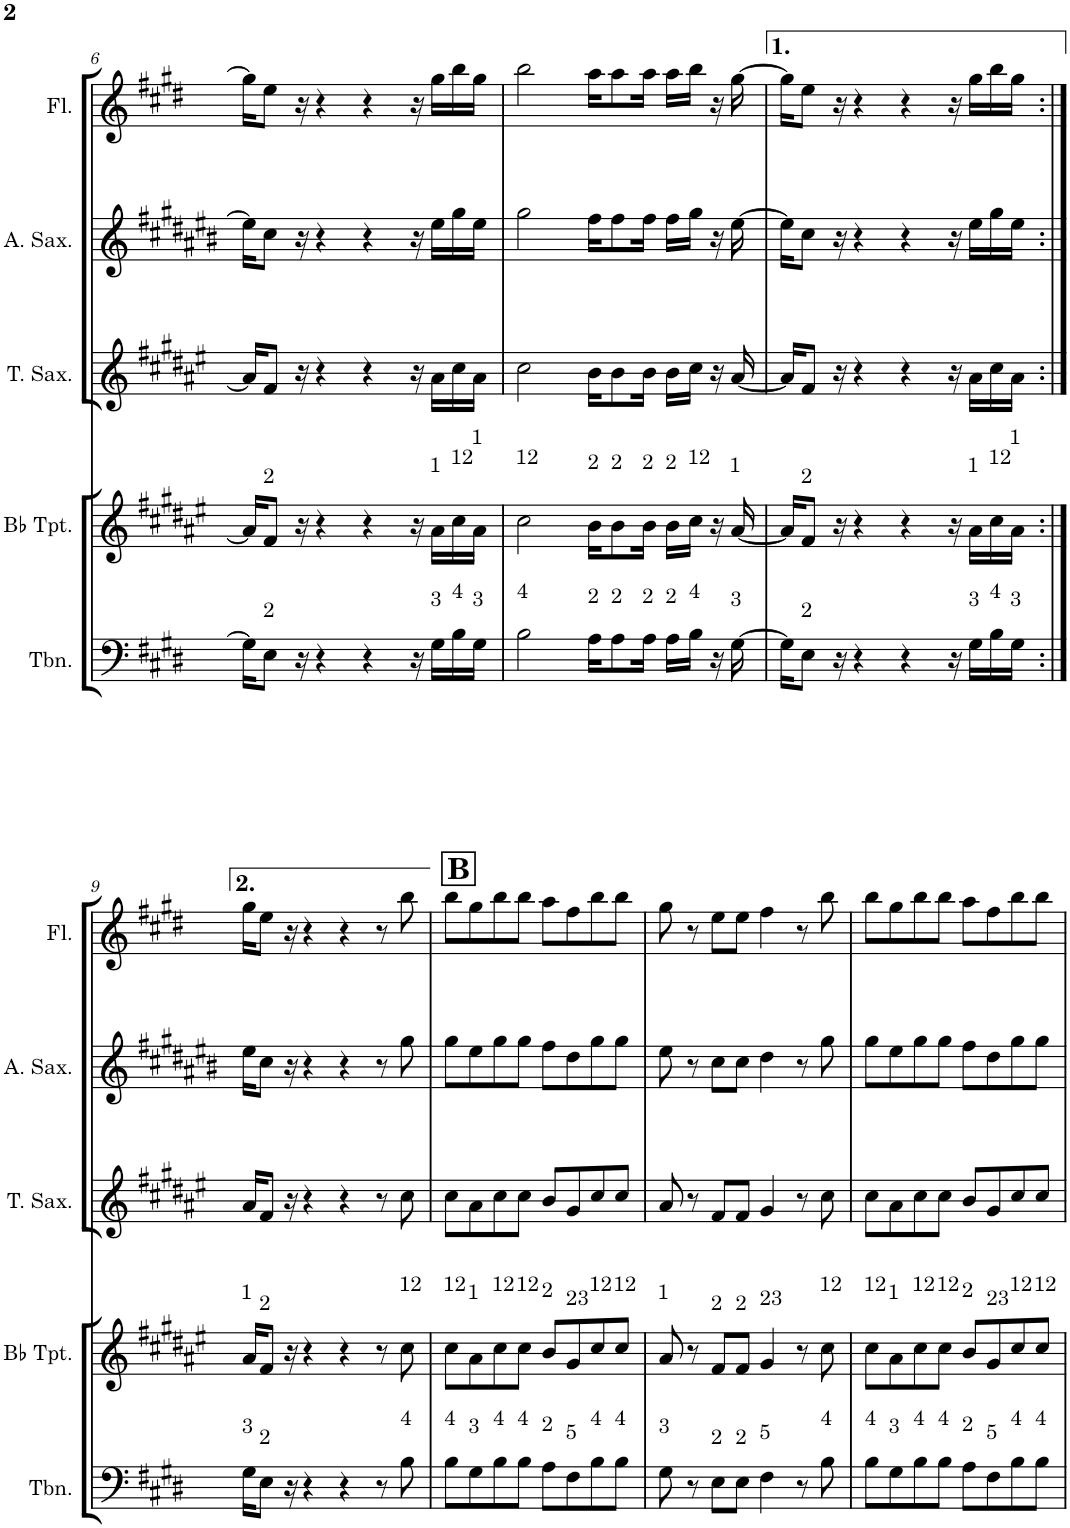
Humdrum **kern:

**kern	**kern	**kern	**kern	**kern
*part5	*part4	*part3	*part2	*part1
*staff5	*staff4	*staff3	*staff2	*staff1
*I"Trombone	*I"Bb Trumpet	*I"Tenor Saxophone	*I"Alto Saxophone	*I"Flute
*I'Tbn.	*I'Bb Tpt.	*I'T. Sax.	*I'A. Sax.	*I'Fl.
!!LO:PB:g=z
*clefF4	*clefG2	*clefG2	*clefG2	*clefG2
*	*Trd1c2	*Trd8c14	*Trd5c9	*
*k[f#c#g#d#]	*k[f#c#g#d#a#e#]	*k[f#c#g#d#a#e#]	*k[f#c#g#d#a#e#b#]	*k[f#c#g#d#]
*M4/4	*M4/4	*M4/4	*M4/4	*M4/4
=6	=6	=6	=6	=6
16G#\KL]	16a#/KL]	16a#/KL]	16ee#\KL]	16gg#\KL]
!	!LO:TX:a:t=2	!	!	!
!LO:TX:a:t=2	!	!	!	!
8E\J	8f#/J	8f#/J	8cc#\J	8ee\J
16r	16r	16r	16r	16r
4r	4r	4r	4r	4r
4r	4r	4r	4r	4r
16r	16r	16r	16r	16r
!	!LO:TX:a:t=1	!	!	!
!LO:TX:a:t=3	!	!	!	!
16G#\LL	16a#\LL	16a#\LL	16ee#\LL	16gg#\LL
!	!LO:TX:a:t=12	!	!	!
!LO:TX:a:t=4	!	!	!	!
16B\	16cc#\	16cc#\	16gg#\	16bb\
!	!LO:TX:a:t=1	!	!	!
!LO:TX:a:t=3	!	!	!	!
16G#\JJ	16a#\JJ	16a#\JJ	16ee#\JJ	16gg#\JJ
=7	=7	=7	=7	=7
!	!LO:TX:a:t=12	!	!	!
!LO:TX:a:t=4	!	!	!	!
2B\	2cc#\	2cc#\	2gg#\	2bb\
!	!LO:TX:a:t=2	!	!	!
!LO:TX:a:t=2	!	!	!	!
16A\KL	16b\KL	16b\KL	16ff#\KL	16aa\KL
!	!LO:TX:a:t=2	!	!	!
!LO:TX:a:t=2	!	!	!	!
8A\	8b\	8b\	8ff#\	8aa\
!	!LO:TX:a:t=2	!	!	!
!LO:TX:a:t=2	!	!	!	!
16A\Jk	16b\Jk	16b\Jk	16ff#\Jk	16aa\Jk
!	!LO:TX:a:t=2	!	!	!
!LO:TX:a:t=2	!	!	!	!
16A\LL	16b\LL	16b\LL	16ff#\LL	16aa\LL
!	!LO:TX:a:t=12	!	!	!
!LO:TX:a:t=4	!	!	!	!
16B\JJ	16cc#\JJ	16cc#\JJ	16gg#\JJ	16bb\JJ
16r	16r	16r	16r	16r
!	!LO:TX:a:t=1	!	!	!
!LO:TX:a:t=3	!	!	!	!
[16G#\	[16a#/	[16a#/	[16ee#\	[16gg#\
=8	=8	=8	=8	=8
16G#\KL]	16a#/KL]	16a#/KL]	16ee#\KL]	16gg#\KL]
!	!LO:TX:a:t=2	!	!	!
!LO:TX:a:t=2	!	!	!	!
8E\J	8f#/J	8f#/J	8cc#\J	8ee\J
16r	16r	16r	16r	16r
4r	4r	4r	4r	4r
4r	4r	4r	4r	4r
16r	16r	16r	16r	16r
!	!LO:TX:a:t=1	!	!	!
!LO:TX:a:t=3	!	!	!	!
16G#\LL	16a#\LL	16a#\LL	16ee#\LL	16gg#\LL
!	!LO:TX:a:t=12	!	!	!
!LO:TX:a:t=4	!	!	!	!
16B\	16cc#\	16cc#\	16gg#\	16bb\
!	!LO:TX:a:t=1	!	!	!
!LO:TX:a:t=3	!	!	!	!
16G#\JJ	16a#\JJ	16a#\JJ	16ee#\JJ	16gg#\JJ
!!LO:LB:g=z
!!LO:REH:place=s1:a:B:cj:fs=14:t=B:qo=3.5
=9:|!	=9:|!	=9:|!	=9:|!	=9:|!
!	!LO:TX:a:t=1	!	!	!
!LO:TX:a:t=3	!	!	!	!
16G#\KL	16a#/KL	16a#/KL	16ee#\KL	16gg#\KL
!	!LO:TX:a:t=2	!	!	!
!LO:TX:a:t=2	!	!	!	!
8E\J	8f#/J	8f#/J	8cc#\J	8ee\J
16r	16r	16r	16r	16r
4r	4r	4r	4r	4r
4r	4r	4r	4r	4r
8r	8r	8r	8r	8r
!	!LO:TX:a:t=12	!	!	!
!LO:TX:a:t=4	!	!	!	!
8B\	8cc#\	8cc#\	8gg#\	8bb\
=10	=10	=10	=10	=10
!	!LO:TX:a:t=12	!	!	!
!LO:TX:a:t=4	!	!	!	!
8B\L	8cc#\L	8cc#\L	8gg#\L	8bb\L
!	!LO:TX:a:t=1	!	!	!
!LO:TX:a:t=3	!	!	!	!
8G#\	8a#\	8a#\	8ee#\	8gg#\
!	!LO:TX:a:t=12	!	!	!
!LO:TX:a:t=4	!	!	!	!
8B\	8cc#\	8cc#\	8gg#\	8bb\
!	!LO:TX:a:t=12	!	!	!
!LO:TX:a:t=4	!	!	!	!
8B\J	8cc#\J	8cc#\J	8gg#\J	8bb\J
!	!LO:TX:a:t=2	!	!	!
!LO:TX:a:t=2	!	!	!	!
8A\L	8b/L	8b/L	8ff#\L	8aa\L
!	!LO:TX:a:t=23	!	!	!
!LO:TX:a:t=5	!	!	!	!
8F#\	8g#/	8g#/	8dd#\	8ff#\
!	!LO:TX:a:t=12	!	!	!
!LO:TX:a:t=4	!	!	!	!
8B\	8cc#/	8cc#/	8gg#\	8bb\
!	!LO:TX:a:t=12	!	!	!
!LO:TX:a:t=4	!	!	!	!
8B\J	8cc#/J	8cc#/J	8gg#\J	8bb\J
=11	=11	=11	=11	=11
!	!LO:TX:a:t=1	!	!	!
!LO:TX:a:t=3	!	!	!	!
8G#\	8a#/	8a#/	8ee#\	8gg#\
8r	8r	8r	8r	8r
!	!LO:TX:a:t=2	!	!	!
!LO:TX:a:t=2	!	!	!	!
8E\L	8f#/L	8f#/L	8cc#\L	8ee\L
!	!LO:TX:a:t=2	!	!	!
!LO:TX:a:t=2	!	!	!	!
8E\J	8f#/J	8f#/J	8cc#\J	8ee\J
!	!LO:TX:a:t=23	!	!	!
!LO:TX:a:t=5	!	!	!	!
4F#\	4g#/	4g#/	4dd#\	4ff#\
8r	8r	8r	8r	8r
!	!LO:TX:a:t=12	!	!	!
!LO:TX:a:t=4	!	!	!	!
8B\	8cc#\	8cc#\	8gg#\	8bb\
=12	=12	=12	=12	=12
!	!LO:TX:a:t=12	!	!	!
!LO:TX:a:t=4	!	!	!	!
8B\L	8cc#\L	8cc#\L	8gg#\L	8bb\L
!	!LO:TX:a:t=1	!	!	!
!LO:TX:a:t=3	!	!	!	!
8G#\	8a#\	8a#\	8ee#\	8gg#\
!	!LO:TX:a:t=12	!	!	!
!LO:TX:a:t=4	!	!	!	!
8B\	8cc#\	8cc#\	8gg#\	8bb\
!	!LO:TX:a:t=12	!	!	!
!LO:TX:a:t=4	!	!	!	!
8B\J	8cc#\J	8cc#\J	8gg#\J	8bb\J
!	!LO:TX:a:t=2	!	!	!
!LO:TX:a:t=2	!	!	!	!
8A\L	8b/L	8b/L	8ff#\L	8aa\L
!	!LO:TX:a:t=23	!	!	!
!LO:TX:a:t=5	!	!	!	!
8F#\	8g#/	8g#/	8dd#\	8ff#\
!	!LO:TX:a:t=12	!	!	!
!LO:TX:a:t=4	!	!	!	!
8B\	8cc#/	8cc#/	8gg#\	8bb\
!	!LO:TX:a:t=12	!	!	!
!LO:TX:a:t=4	!	!	!	!
8B\J	8cc#/J	8cc#/J	8gg#\J	8bb\J
=	=	=	=	=
*-	*-	*-	*-	*-
